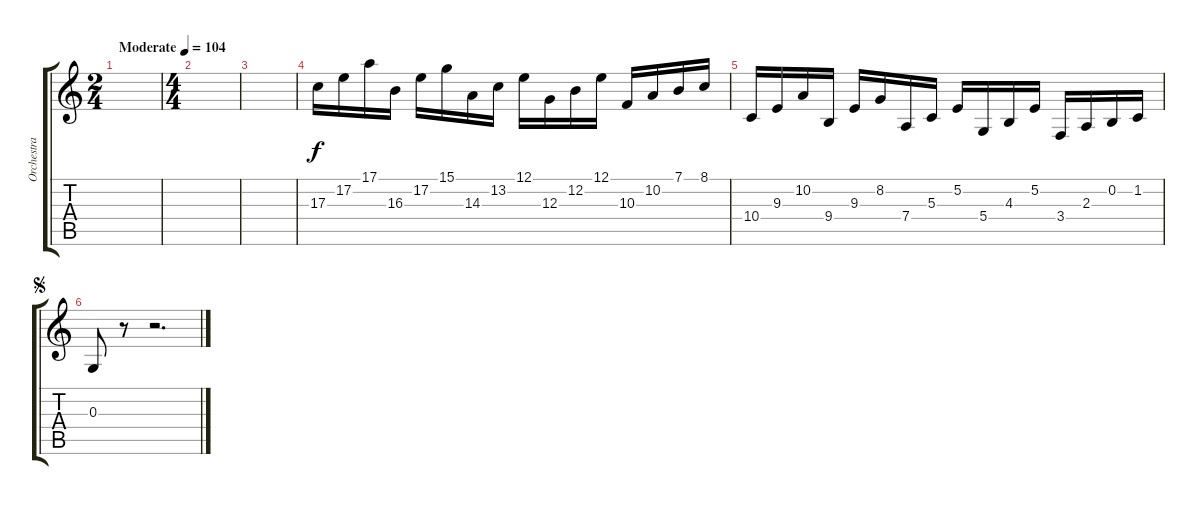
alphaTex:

\track ("Orchestra" "Orchestra") {instrument tremolostrings}
\staff {score tabs}
\tuning (E4 B3 G3 D3 A2 E2) {hide}
\ts (2 4)
\tempo (104 "Moderate")
\clef g2
\ks c
|
\ts (4 4)
|
|
17.3.16 17.2.16 17.1.16 16.3.16 17.2.16 15.1.16 14.3.16 13.2.16 12.1.16 12.3.16 12.2.16 12.1.16 10.3.16 10.2.16 7.1.16 8.1.16 |
10.4.16 9.3.16 10.2.16 9.4.16 9.3.16 8.2.16 7.4.16 5.3.16 5.2.16 5.4.16 4.3.16 5.2.16 3.4.16 2.3.16 0.2.16 1.2.16 |
\jump segno
0.3.8 r.8 r.2{d}
